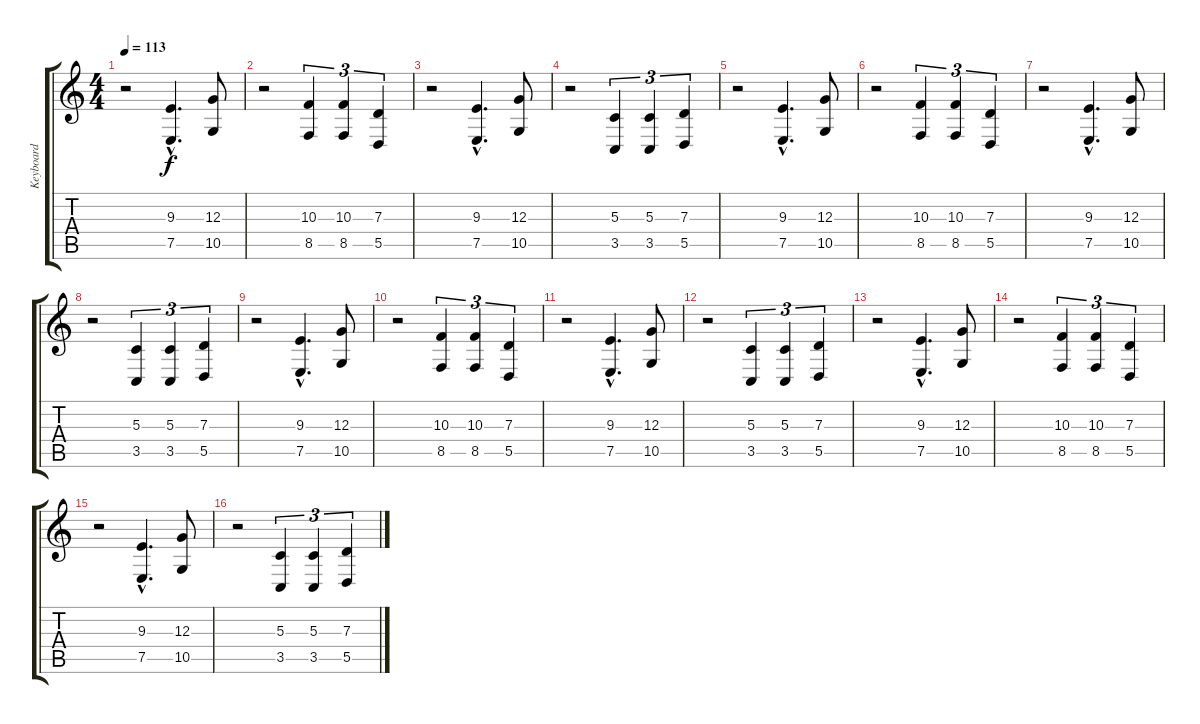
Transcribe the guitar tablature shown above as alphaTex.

\track ("Keyboard" "Keyboard") {instrument choiraahs}
\staff {score tabs}
\tuning (E4 B3 G3 D3 A2 E2) {hide}
\ts (4 4)
\tempo 113
\clef g2
\ks c
r.2{dy f} (9.3{hac} 7.5{hac}).4{d} (12.3 10.5).8 |
r.2 (10.3 8.5).4{tu (3 2)} (10.3 8.5).4{tu (3 2)} (7.3 5.5).4{tu (3 2)} |
r.2 (9.3{hac} 7.5{hac}).4{d} (12.3 10.5).8 |
r.2 (5.3 3.5).4{tu (3 2)} (5.3 3.5).4{tu (3 2)} (7.3 5.5).4{tu (3 2)} |
r.2 (9.3{hac} 7.5{hac}).4{d} (12.3 10.5).8 |
r.2 (10.3 8.5).4{tu (3 2)} (10.3 8.5).4{tu (3 2)} (7.3 5.5).4{tu (3 2)} |
r.2 (9.3{hac} 7.5{hac}).4{d} (12.3 10.5).8 |
r.2 (5.3 3.5).4{tu (3 2)} (5.3 3.5).4{tu (3 2)} (7.3 5.5).4{tu (3 2)} |
r.2 (9.3{hac} 7.5{hac}).4{d} (12.3 10.5).8 |
r.2 (10.3 8.5).4{tu (3 2)} (10.3 8.5).4{tu (3 2)} (7.3 5.5).4{tu (3 2)} |
r.2 (9.3{hac} 7.5{hac}).4{d} (12.3 10.5).8 |
r.2 (5.3 3.5).4{tu (3 2)} (5.3 3.5).4{tu (3 2)} (7.3 5.5).4{tu (3 2)} |
r.2 (9.3{hac} 7.5{hac}).4{d} (12.3 10.5).8 |
r.2 (10.3 8.5).4{tu (3 2)} (10.3 8.5).4{tu (3 2)} (7.3 5.5).4{tu (3 2)} |
r.2 (9.3{hac} 7.5{hac}).4{d} (12.3 10.5).8 |
r.2 (5.3 3.5).4{tu (3 2)} (5.3 3.5).4{tu (3 2)} (7.3 5.5).4{tu (3 2)}
